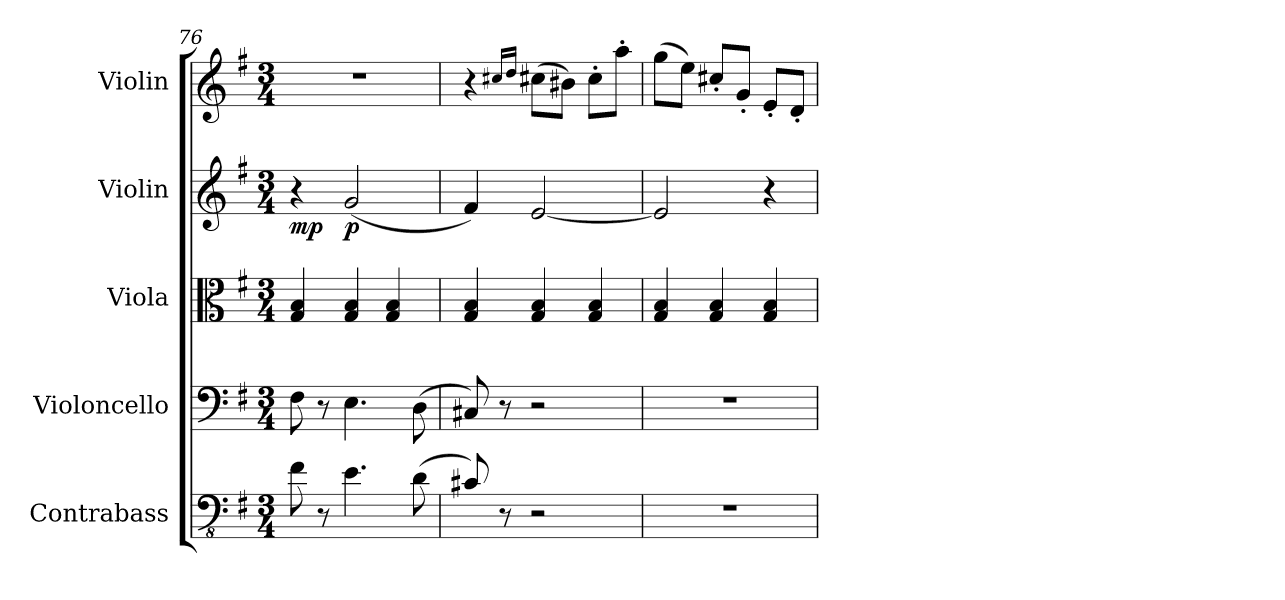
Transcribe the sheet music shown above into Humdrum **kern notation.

**kern	**kern	**kern	**kern	**dynam	**kern
*part5	*part4	*part3	*part2	*part2	*part1
*staff5	*staff4	*staff3	*staff2	*staff2	*staff1
*I"Contrabass	*I"Violoncello	*I"Viola	*I"Violin	*	*I"Violin
*I'Cb.	*I'Vc.	*I'Vla.	*I'Vln.	*	*I'Vln.
!!LO:PB:g=z
*clefFv4	*clefF4	*clefC3	*clefG2	*	*clefG2
*ITrd7c12	*	*	*	*	*
*k[f#]	*k[f#]	*k[f#]	*k[f#]	*	*k[f#]
*M3/4	*M3/4	*M3/4	*M3/4	*	*M3/4
=76	=76	=76	=76	=76	=76
!	!	!	!	!LO:DY:b	!
8FF#\	8F#\	4G/ 4B/	4r	mp	2.r
8r	8r	.	.	.	.
!	!	!	!	!LO:DY:b	!
4.EE\	4.E\	4G/ 4B/	(2g/	p	.
.	.	4G/ 4B/	.	.	.
(8DD\	(8D\	.	.	.	.
=77	=77	=77	=77	=77	=77
8CC#X/)	8C#X/)	4G/ 4B/	4f#/)	.	4r
8r	8r	.	.	.	.
.	.	.	.	.	16qcc#X/LL
.	.	.	.	.	16qdd/JJ
2r	2r	4G/ 4B/	[2e/	.	(8cc#\L
.	.	.	.	.	8b#X\J)
.	.	4G/ 4B/	.	.	8cc#'\L
.	.	.	.	.	8aa'\J
=78	=78	=78	=78	=78	=78
2.r	2.r	4G/ 4B/	2e/]	.	(8gg\L
.	.	.	.	.	8ee\J)
.	.	4G/ 4B/	.	.	8cc#X'/L
.	.	.	.	.	8g'/J
.	.	4G/ 4B/	4r	.	8e'/L
.	.	.	.	.	8d'/J
=	=	=	=	=	=
*-	*-	*-	*-	*-	*-
